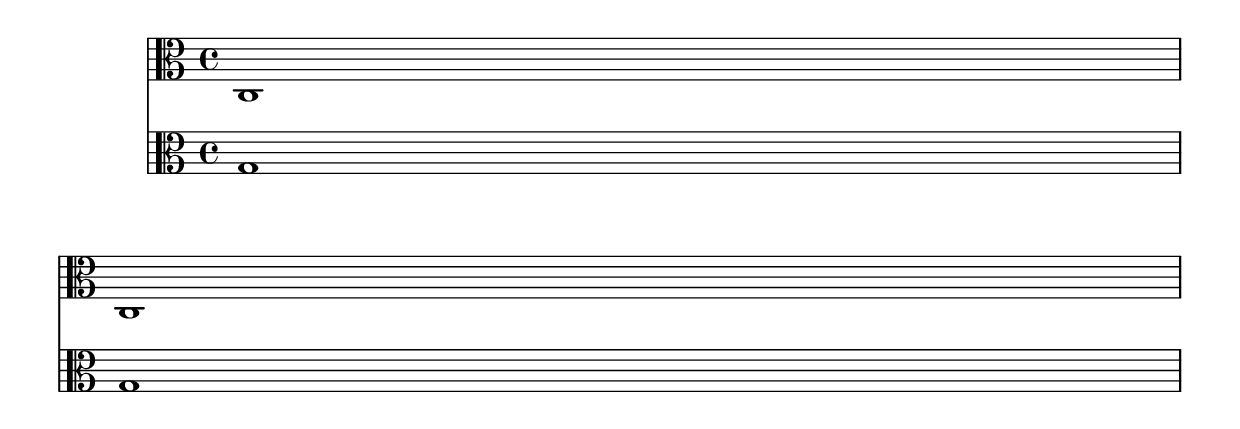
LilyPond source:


\header { texidoc = "vertical extents may be overriden by
verticalExtent, verticalExtent, verticalExtent. These are
normal property values, and are written itno the grob when the
associated context finishes, so using it in \property works.

 " }
\version "1.7.6"

\score {
  \notes  <
    \context Staff = upper {
      \property Staff.verticalExtent = #'(-15.0 . 0.0)
      \clef alto
      c1 \break c1 
    }
    \context Staff = lower {
      \property Staff.verticalExtent = #'(-0.0 . 15.0)
      \clef alto
      g1 \break g1 
    }
  >
  \paper{
    interscoreline = 13.0\mm
    interscorelinefill = 0
    \translator{\ScoreContext \remove "Bar_number_engraver"}
    \translator{\StaffContext minimumVerticalExtent = #'(-2.0 . 2.0)}
  }
}
%% new-chords-done %%
